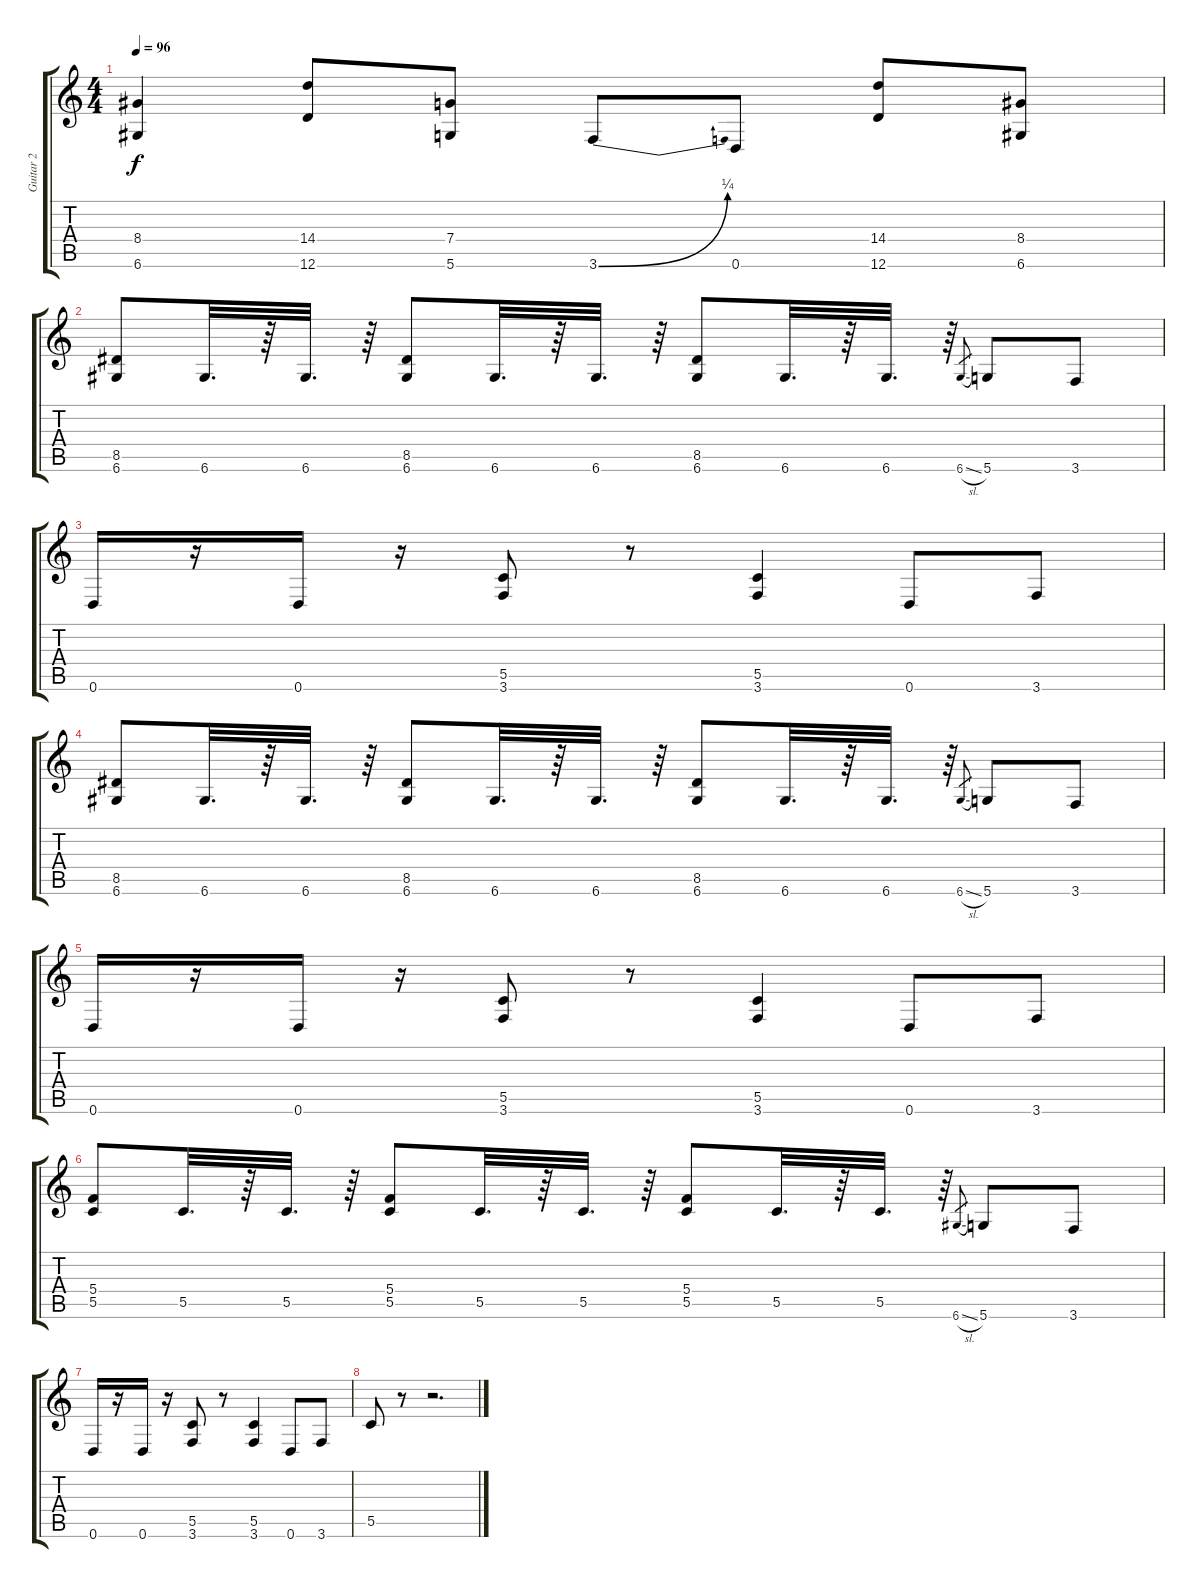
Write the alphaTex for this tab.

\track ("Guitar 2" "Guitar 2") {instrument distortionguitar}
\staff {score tabs}
\tuning (D4 A3 F3 C3 G2 D2) {hide}
\ts (4 4)
\tempo 96
\clef g2
\ks c
(8.4{t} 6.6{t}).4{dy f} (14.4 12.6).8 (7.4 5.6).8 3.6{be (bend 0 0 60 1)}.8 0.6.8 (14.4 12.6).8 (8.4 6.6).8 |
(8.5 6.6).8 6.6.32{d} r.64 6.6.32{d} r.64 (8.5 6.6).8 6.6.32{d} r.64 6.6.32{d} r.64 (8.5 6.6).8 6.6.32{d} r.64 6.6.32{d} r.64 6.6{sl}.8{gr} 5.6.8 3.6.8 |
0.6.16 r.16 0.6.16 r.16 (5.5 3.6).8 r.8 (5.5 3.6).4 0.6.8 3.6.8 |
(8.5 6.6).8 6.6.32{d} r.64 6.6.32{d} r.64 (8.5 6.6).8 6.6.32{d} r.64 6.6.32{d} r.64 (8.5 6.6).8 6.6.32{d} r.64 6.6.32{d} r.64 6.6{sl}.8{gr} 5.6.8 3.6.8 |
0.6.16 r.16 0.6.16 r.16 (5.5 3.6).8 r.8 (5.5 3.6).4 0.6.8 3.6.8 |
(5.4 5.5).8 5.5.32{d} r.64 5.5.32{d} r.64 (5.4 5.5).8 5.5.32{d} r.64 5.5.32{d} r.64 (5.4 5.5).8 5.5.32{d} r.64 5.5.32{d} r.64 6.6{sl}.8{gr} 5.6.8 3.6.8 |
0.6.16 r.16 0.6.16 r.16 (5.5 3.6).8 r.8 (5.5 3.6).4 0.6.8 3.6.8 |
5.5.8 r.8 r.2{d}
